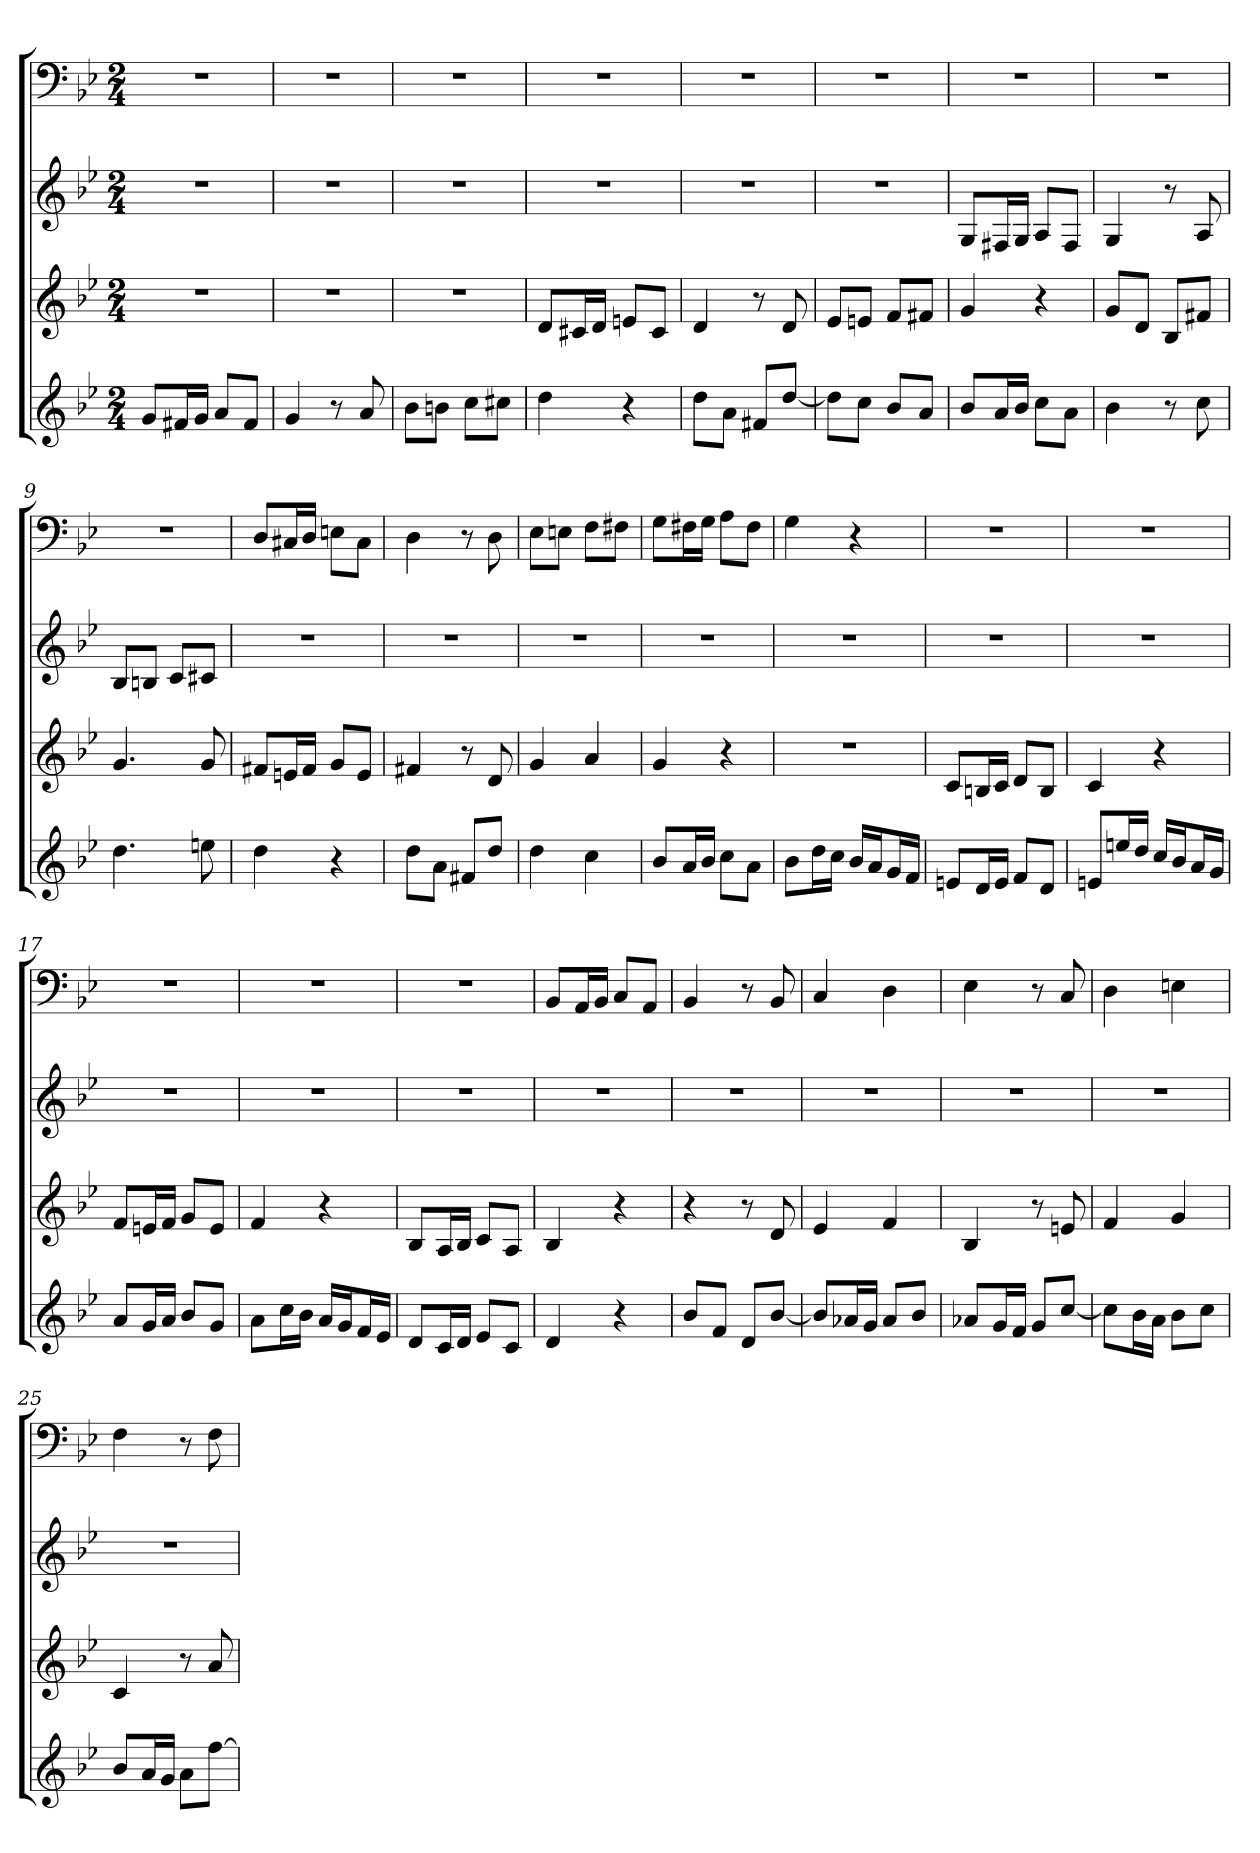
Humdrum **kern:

**kern	**kern	**kern	**kern
*part4	*part3	*part2	*part1
*staff4	*staff3	*staff2	*staff1
*k[b-e-]	*k[b-e-]	*k[b-e-]	*k[b-e-]
*M2/4	*M2/4	*M2/4	*M2/4
*MM60	*MM60	*MM60	*MM60
=1	=1	=1	=1
8gL	2r	2r	2r
16f#XL	.	.	.
16gJJ	.	.	.
8aL	.	.	.
8f#J	.	.	.
=2	=2	=2	=2
4g	2r	2r	2r
8r	.	.	.
8a	.	.	.
=3	=3	=3	=3
8b-L	2r	2r	2r
8bnJ	.	.	.
8ccL	.	.	.
8cc#XJ	.	.	.
=4	=4	=4	=4
4dd	8dL	2r	2r
.	16c#XL	.	.
.	16dJJ	.	.
4r	8enL	.	.
.	8c#J	.	.
=5	=5	=5	=5
8ddL	4d	2r	2r
8aJ	.	.	.
8f#XL	8r	.	.
[8ddJ	8d	.	.
=6	=6	=6	=6
8ddL]	8e-L	2r	2r
8ccJ	8enJ	.	.
8b-L	8fL	.	.
8aJ	8f#XJ	.	.
=7	=7	=7	=7
8b-L	4g	8GL	2r
16aL	.	16F#XL	.
16b-JJ	.	16GJJ	.
8ccL	4r	8AL	.
8aJ	.	8F#J	.
=8	=8	=8	=8
4b-	8gL	4G	2r
.	8dJ	.	.
8r	8B-L	8r	.
8cc	8f#XJ	8A	.
=9	=9	=9	=9
4.dd	4.g	8B-L	2r
.	.	8BnJ	.
.	.	8cL	.
8een	8g	8c#XJ	.
=10	=10	=10	=10
4dd	8f#XL	2r	8DL
.	16enL	.	16C#XL
.	16f#JJ	.	16DJJ
4r	8gL	.	8EnL
.	8eJ	.	8C#J
=11	=11	=11	=11
8ddL	4f#X	2r	4D
8aJ	.	.	.
8f#XL	8r	.	8r
8ddJ	8d	.	8D
=12	=12	=12	=12
4dd	4g	2r	8E-L
.	.	.	8EnJ
4cc	4a	.	8FL
.	.	.	8F#XJ
=13	=13	=13	=13
8b-L	4g	2r	8GL
16aL	.	.	16F#XL
16b-JJ	.	.	16GJJ
8ccL	4r	.	8AL
8aJ	.	.	8F#J
=14	=14	=14	=14
8b-L	2r	2r	4G
16ddL	.	.	.
16ccJJ	.	.	.
16b-LL	.	.	4r
16aJ	.	.	.
16gL	.	.	.
16fJJ	.	.	.
=15	=15	=15	=15
8enL	8cL	2r	2r
16dL	16BnL	.	.
16eJJ	16cJJ	.	.
8fL	8dL	.	.
8dJ	8BJ	.	.
=16	=16	=16	=16
8enL	4c	2r	2r
16eenL	.	.	.
16ddJJ	.	.	.
16ccLL	4r	.	.
16b-J	.	.	.
16aL	.	.	.
16gJJ	.	.	.
=17	=17	=17	=17
8aL	8fL	2r	2r
16gL	16enL	.	.
16aJJ	16fJJ	.	.
8b-L	8gL	.	.
8gJ	8eJ	.	.
=18	=18	=18	=18
8aL	4f	2r	2r
16ccL	.	.	.
16b-JJ	.	.	.
16aLL	4r	.	.
16gJ	.	.	.
16fL	.	.	.
16e-JJ	.	.	.
=19	=19	=19	=19
8dL	8B-L	2r	2r
16cL	16AL	.	.
16dJJ	16B-JJ	.	.
8e-L	8cL	.	.
8cJ	8AJ	.	.
=20	=20	=20	=20
4d	4B-	2r	8BB-L
.	.	.	16AAL
.	.	.	16BB-JJ
4r	4r	.	8CL
.	.	.	8AAJ
=21	=21	=21	=21
8b-L	4r	2r	4BB-
8fJ	.	.	.
8dL	8r	.	8r
[8b-J	8d	.	8BB-
=22	=22	=22	=22
8b-L]	4e-	2r	4C
16a-XL	.	.	.
16gJJ	.	.	.
8a-L	4f	.	4D
8b-J	.	.	.
=23	=23	=23	=23
8a-XL	4B-	2r	4E-
16gL	.	.	.
16fJJ	.	.	.
8gL	8r	.	8r
[8ccJ	8en	.	8C
=24	=24	=24	=24
8ccL]	4f	2r	4D
16b-L	.	.	.
16aJJ	.	.	.
8b-L	4g	.	4En
8ccJ	.	.	.
=25	=25	=25	=25
8b-L	4c	2r	4F
16aL	.	.	.
16gJJ	.	.	.
8aL	8r	.	8r
[8ffJ	8a	.	8F
=	=	=	=
*-	*-	*-	*-
